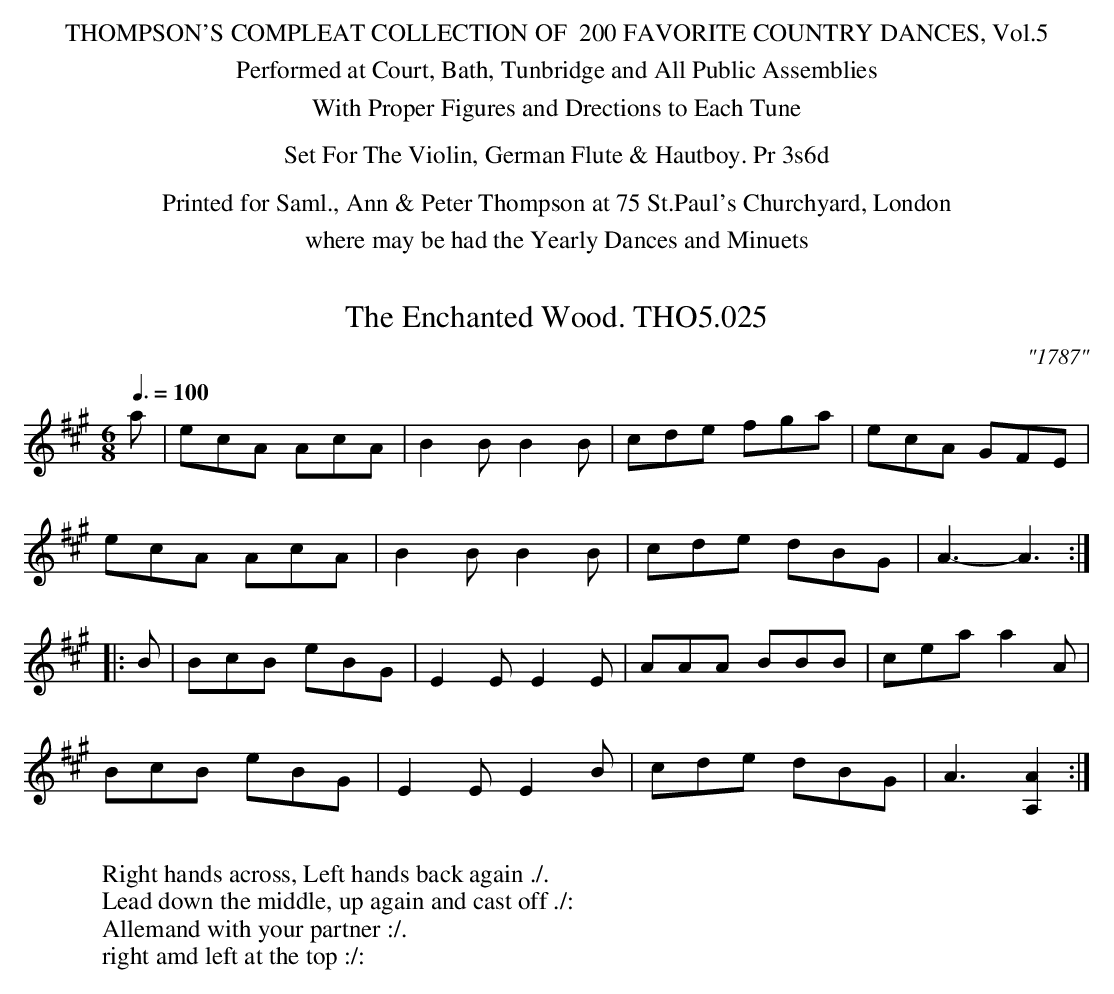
X:1
T:Enchanted Wood. THO5.025, The
M:6/8
L:1/8
Q:3/8=100
C:"1787"
K:A
a|ecA AcA|B2B B2B|cde fga|ecA GFE|
ecA AcA|B2B B2B|cde dBG|A3-A3:|
|:B|BcB eBG|E2E E2E|AAA BBB|cea a2A|
BcB eBG|E2E E2B|cde dBG|A3 [A A,]2:|
W:
W:Right hands across, Left hands back again ./.
W:Lead down the middle, up again and cast off ./:
W:Allemand with your partner :/.
W:right amd left at the top :/:
